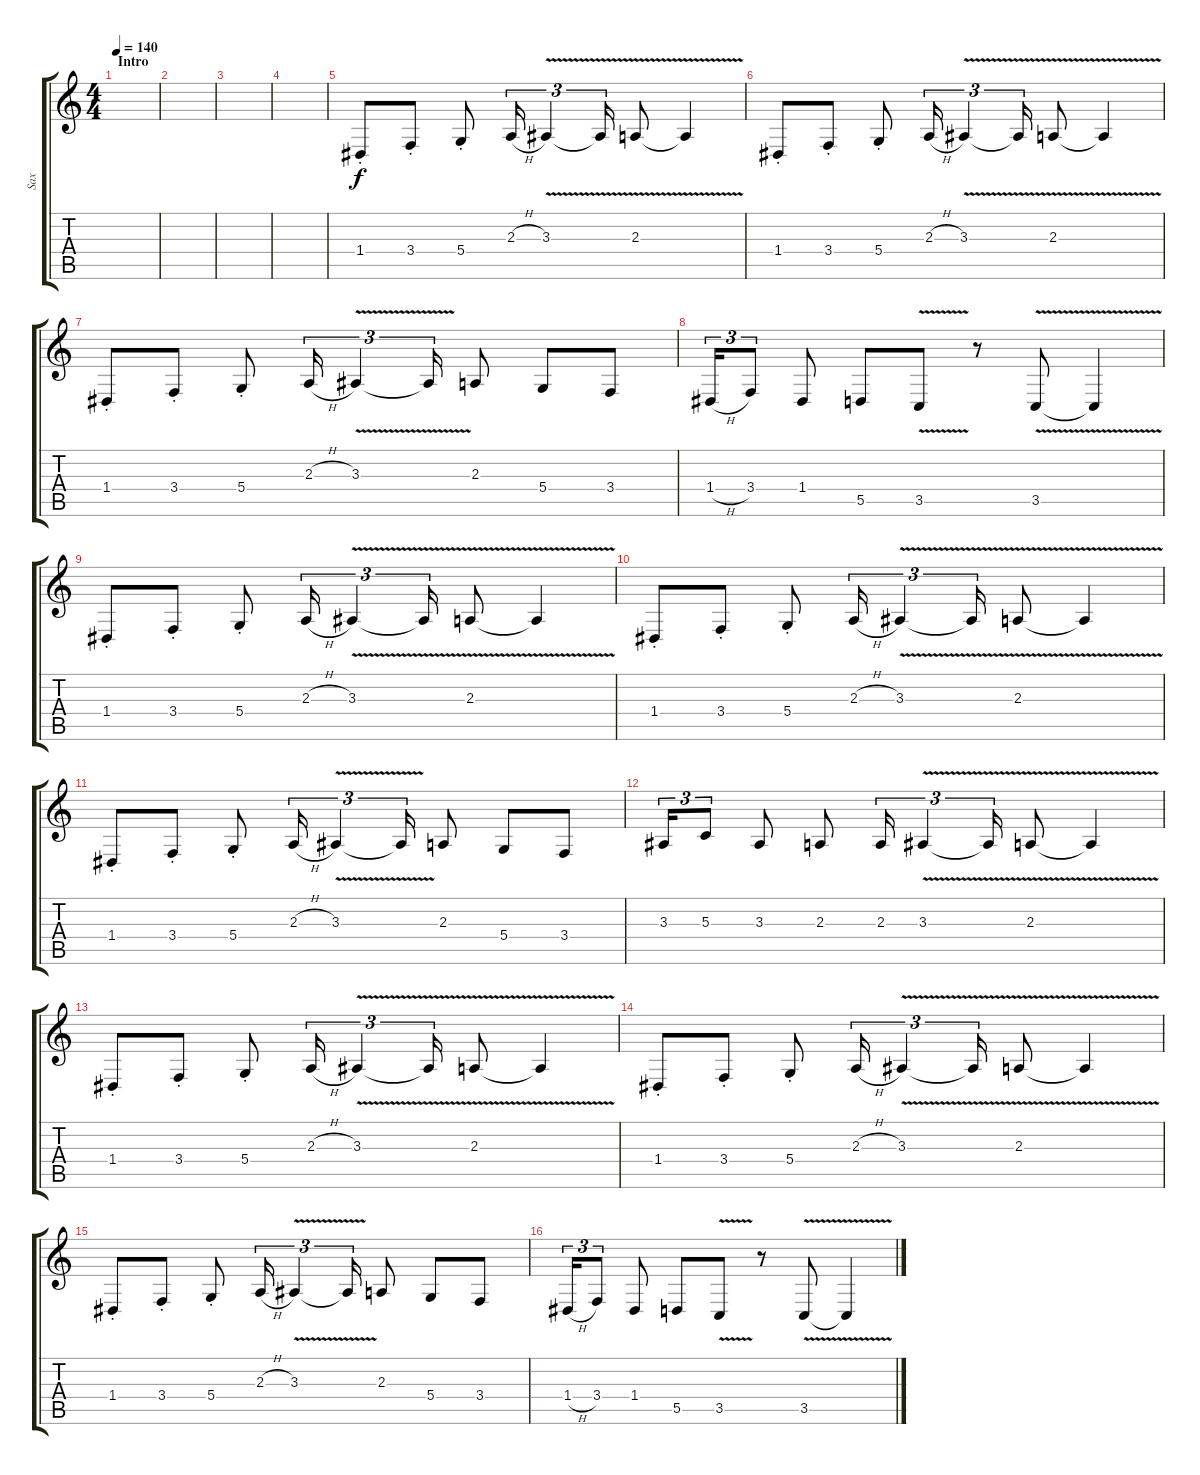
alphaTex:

\track ("Sax" "Sax") {instrument tenorsax}
\staff {score tabs}
\tuning (E4 B3 G3 D3 A2 E2) {hide}
\ts (4 4)
\section ("" "Intro ")
\tempo 140
\clef g2
\ks c
|
|
|
|
1.4{st}.8 3.4{st}.8 5.4{st}.8 2.3{h}.16{tu (3 2)} 3.3{v}.4{tu (3 2)} 3.3{t}.16{tu (3 2)} 2.3{v}.8 2.3{t}.4 |
1.4{st}.8 3.4{st}.8 5.4{st}.8 2.3{h}.16{tu (3 2)} 3.3{v}.4{tu (3 2)} 3.3{t}.16{tu (3 2)} 2.3{v}.8 2.3{t}.4 |
1.4{st}.8 3.4{st}.8 5.4{st}.8 2.3{h}.16{tu (3 2)} 3.3{v}.4{tu (3 2)} 3.3{t}.16{tu (3 2)} 2.3.8 5.4.8 3.4.8 |
1.4{h}.16{tu (3 2)} 3.4.8{tu (3 2)} 1.4.8 5.5.8 3.5{v}.8 r.8 3.5{v}.8 3.5{t}.4 |
1.4{st}.8 3.4{st}.8 5.4{st}.8 2.3{h}.16{tu (3 2)} 3.3{v}.4{tu (3 2)} 3.3{t}.16{tu (3 2)} 2.3{v}.8 2.3{t}.4 |
1.4{st}.8 3.4{st}.8 5.4{st}.8 2.3{h}.16{tu (3 2)} 3.3{v}.4{tu (3 2)} 3.3{t}.16{tu (3 2)} 2.3{v}.8 2.3{t}.4 |
1.4{st}.8 3.4{st}.8 5.4{st}.8 2.3{h}.16{tu (3 2)} 3.3{v}.4{tu (3 2)} 3.3{t}.16{tu (3 2)} 2.3.8 5.4.8 3.4.8 |
3.3.16{tu (3 2)} 5.3.8{tu (3 2)} 3.3.8 2.3.8 2.3.16{tu (3 2)} 3.3{v}.4{tu (3 2)} 3.3{t}.16{tu (3 2)} 2.3{v}.8 2.3{t}.4 |
1.4{st}.8 3.4{st}.8 5.4{st}.8 2.3{h}.16{tu (3 2)} 3.3{v}.4{tu (3 2)} 3.3{t}.16{tu (3 2)} 2.3{v}.8 2.3{t}.4 |
1.4{st}.8 3.4{st}.8 5.4{st}.8 2.3{h}.16{tu (3 2)} 3.3{v}.4{tu (3 2)} 3.3{t}.16{tu (3 2)} 2.3{v}.8 2.3{t}.4 |
1.4{st}.8 3.4{st}.8 5.4{st}.8 2.3{h}.16{tu (3 2)} 3.3{v}.4{tu (3 2)} 3.3{t}.16{tu (3 2)} 2.3.8 5.4.8 3.4.8 |
1.4{h}.16{tu (3 2)} 3.4.8{tu (3 2)} 1.4.8 5.5.8 3.5{v}.8 r.8 3.5{v}.8 3.5{t}.4
